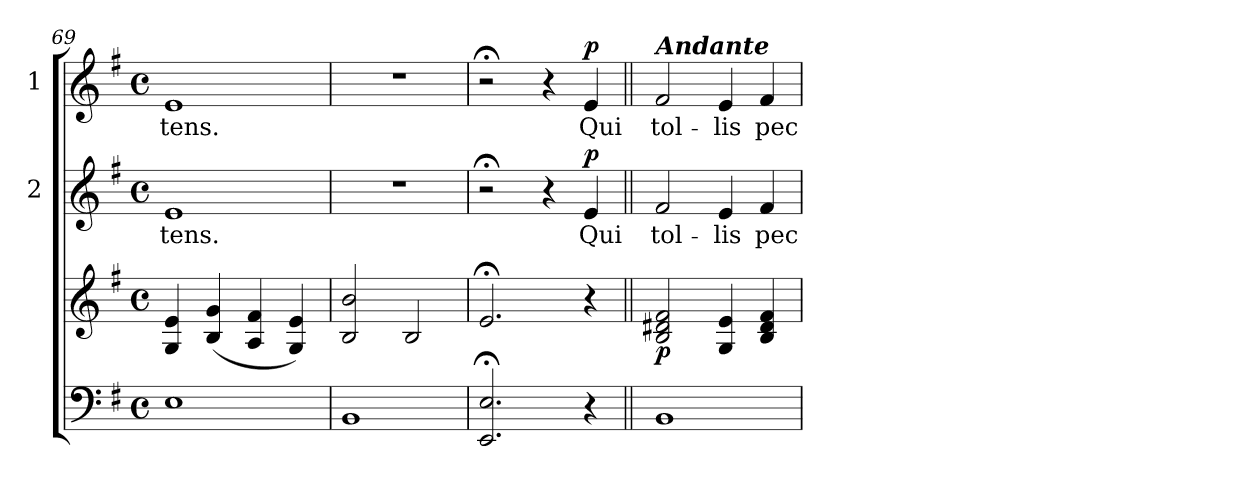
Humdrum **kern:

**kern	**kern	**dynam	**kern	**text	**dynam	**kern	**text	**dynam
*part3	*part3	*part3	*part2	*part2	*part2	*part1	*part1	*part1
*staff4	*staff3	*staff3/4	*staff2	*staff2	*staff2	*staff1	*staff1	*staff1
*	*	*	*I"2	*	*	*I"1	*	*
*clefF4	*clefG2	*	*clefG2	*	*	*clefG2	*	*
*	*	*	*ITrd7c12	*	*	*ITrd7c12	*	*
*k[f#]	*k[f#]	*	*k[f#]	*	*	*k[f#]	*	*
*G:	*G:	*	*G:	*	*	*G:	*	*
*M4/4	*M4/4	*	*M4/4	*	*	*M4/4	*	*
*met(c)	*met(c)	*	*met(c)	*	*	*met(c)	*	*
=69	=69	=69	=69	=69	=69	=69	=69	=69
!	!	!	!	!LO:LY:b	!	!	!LO:LY:b	!
1E	4G/ 4e/	.	1E	-tens.	.	1E	-tens.	.
.	(4B/ 4g/	.	.	.	.	.	.	.
.	4A/ 4f#/	.	.	.	.	.	.	.
.	4G/ 4e/)	.	.	.	.	.	.	.
!!LO:LB:g=z
=70	=70	=70	=70	=70	=70	=70	=70	=70
1BB	2B/ 2b/	.	1r	.	.	1r	.	.
.	2B/	.	.	.	.	.	.	.
=71	=71	=71	=71	=71	=71	=71	=71	=71
2.EE/;< 2.E/;<	2.e;</	.	2r;<	.	.	2r;<	.	.
.	.	.	4r	.	.	4r	.	.
!	!	!	!	!LO:LY:b	!LO:DY:a	!	!LO:LY:b	!LO:DY:a
4r	4r	.	4E/	Qui	p	4E/	Qui	p
=72||	=72||	=72||	=72||	=72||	=72||	=72||	=72||	=72||
!	!	!	!	!	!	!LO:TX:a:Bi:t=Andante	!	!
!	!	!LO:DY:b	!	!LO:LY:b	!	!	!LO:LY:b	!
1BB	2B/ 2d#X/ 2f#/	p	2F#/	tol-	.	2F#/	tol-	.
!	!	!	!	!LO:LY:b	!	!	!LO:LY:b	!
.	4G/ 4e/	.	4E/	-lis	.	4E/	-lis	.
!	!	!	!	!LO:LY:b	!	!	!LO:LY:b	!
.	4B/ 4d#/ 4f#/	.	4F#/	pec-	.	4F#/	pec-	.
=	=	=	=	=	=	=	=	=
*-	*-	*-	*-	*-	*-	*-	*-	*-
